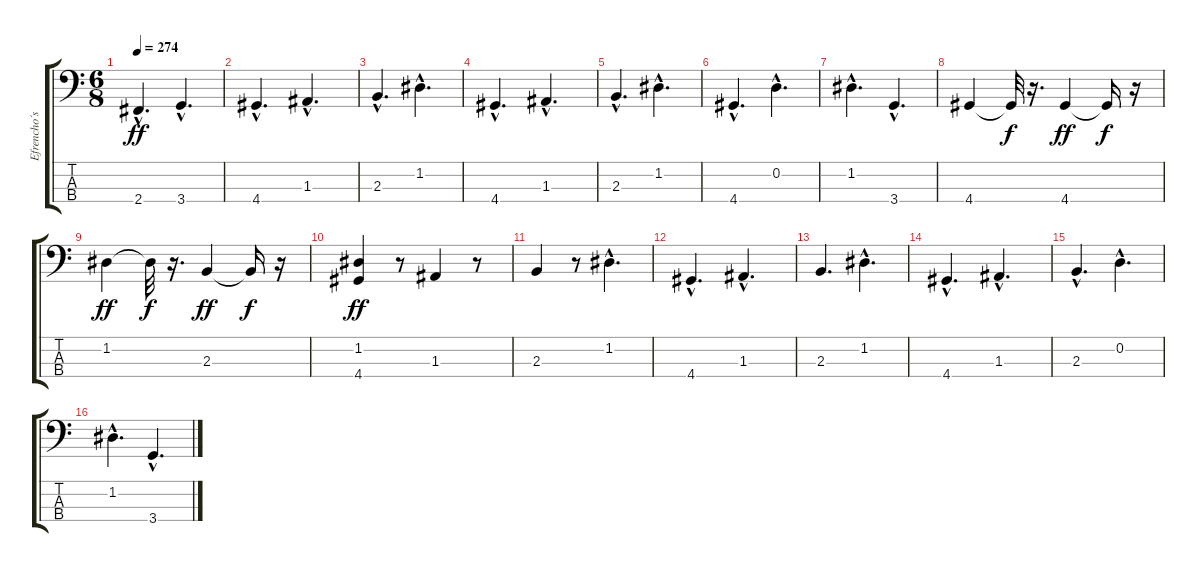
\track ("Efrencho´s Al Bajo" "Efrencho´s") {instrument acousticbass}
\staff {score tabs}
\tuning (G2 D2 A1 E1) {hide}
\ts (6 8)
\tempo 274
\clef f4
\ks c
2.4{hac}.4{d dy ff} 3.4{hac}.4{d} |
4.4{hac}.4{d} 1.3{hac}.4{d} |
2.3{hac}.4{d} 1.2{hac}.4{d} |
4.4{hac}.4{d} 1.3{hac}.4{d} |
2.3{hac}.4{d} 1.2{hac}.4{d} |
4.4{hac}.4{d} 0.2{hac}.4{d} |
1.2{hac}.4{d} 3.4{hac}.4{d} |
4.4.4 4.4{t}.32{dy f} r.16{d} 4.4.4{dy ff} 4.4{t}.16{dy f} r.16 |
1.2.4{dy ff} 1.2{t}.32{dy f} r.16{d} 2.3.4{dy ff} 2.3{t}.16{dy f} r.16 |
(1.2 4.4).4{dy ff} r.8 1.3.4 r.8 |
2.3.4 r.8 1.2{hac}.4{d} |
4.4{hac}.4{d} 1.3{hac}.4{d} |
2.3.4{d} 1.2{hac}.4{d} |
4.4{hac}.4{d} 1.3{hac}.4{d} |
2.3{hac}.4{d} 0.2{hac}.4{d} |
1.2{hac}.4{d} 3.4{hac}.4{d}
